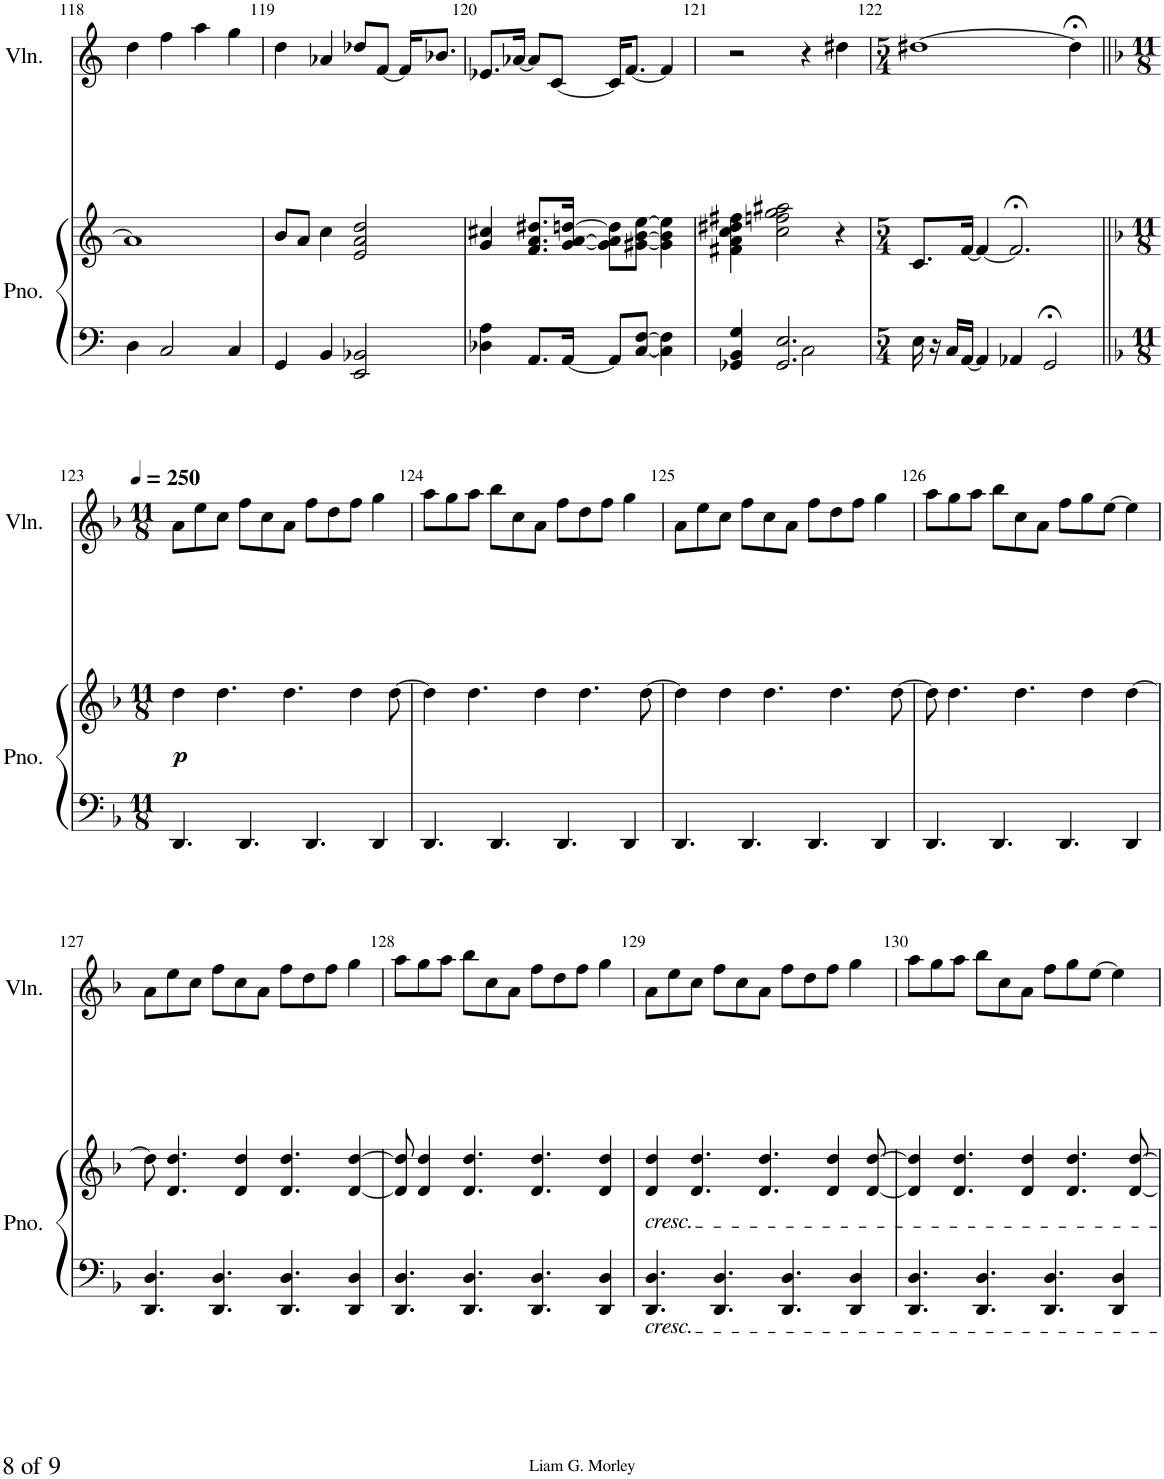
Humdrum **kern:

**kern	**kern	**dynam	**kern
*part2	*part2	*part2	*part1
*staff3	*staff2	*staff2/3	*staff1
*I"Piano	*	*	*I"Violin
*I'Pno.	*	*	*I'Vln.
!!LO:PB:g=z
*clefF4	*clefG2	*	*clefG2
*k[]	*k[]	*	*k[]
*M4/4	*M4/4	*	*M4/4
=118	=118	=118	=118
4D\	1a]	.	4dd\
2C/	.	.	4ff\
.	.	.	4aa\
4C/	.	.	4gg\
=119	=119	=119	=119
4GG/	8b/L	.	4dd\
.	8a/J	.	.
4BB/	4cc\	.	4a-X/
2EE/ 2BB-X/	2e/ 2a/ 2dd/	.	8dd-X/L
.	.	.	[8f/J
.	.	.	16f/KL]
.	.	.	8.b-X/J
=120	=120	=120	=120
4D-X\ 4A\	4g/ 4cc#X/	.	8.e-X/L
.	.	.	[16a-X/Jk
8.AA/L	8.f/ 8.a/ 8.dd#X/L	.	8a-/L]
.	.	.	[8c/J
[16AA/Jk	[16g/ [16a/ [16ddn/Jk	.	.
8AA/L]	8g\] 8a\] 8dd\]L	.	16c/KL]
.	.	.	[8.f/J
[8C/ [8F/J	[8g#X\ [8b\ [8ee\J	.	.
4C\] 4F\]	4g#\] 4b\] 4ee\]	.	4f/]
=121	=121	=121	=121
*^	*	*	*
4GG-X/ 4BB/ 4G/	2ryy	4f#X\ 4a\ 4cc\ 4dd#X\ 4ff#X\	.	2r
2.GG-/ 2.E/	.	2cc\ 2ffn\ 2gg\ 2aa#X\	.	.
.	2C\	.	.	4r
.	.	4r	.	4dd#X\
*v	*v	*	*	*
=122	=122	=122	=122
*M5/4	*M5/4	*	*M5/4
16E\	8.c/L	.	[1dd#X
16r	.	.	.
16C/LL	.	.	.
[16AA/JJ	[16f/Jk	.	.
4AA/]	4f/_	.	.
4AA-X/	2.f;</]	.	.
2GG;</	.	.	.
.	.	.	4dd#;<\]
!!LO:LB:g=z
=123||	=123||	=123||	=123||
*k[b-]	*k[b-]	*	*k[b-]
*M11/8	*M11/8	*	*M11/8
*	*	*	*MM250
!	!	!LO:DY:b	!
4.DD/	4dd\	p	8a\L
.	.	.	8ee\
.	4.dd\	.	8cc\J
4.DD/	.	.	8ff\L
.	.	.	8cc\
.	4.dd\	.	8a\J
4.DD/	.	.	8ff\L
.	.	.	8dd\
.	4dd\	.	8ff\J
4DD/	.	.	4gg\
.	[8dd\	.	.
=124	=124	=124	=124
4.DD/	4dd\]	.	8aa\L
.	.	.	8gg\
.	4.dd\	.	8aa\J
4.DD/	.	.	8bb-\L
.	.	.	8cc\
.	4dd\	.	8a\J
4.DD/	.	.	8ff\L
.	4.dd\	.	8dd\
.	.	.	8ff\J
4DD/	.	.	4gg\
.	[8dd\	.	.
=125	=125	=125	=125
4.DD/	4dd\]	.	8a\L
.	.	.	8ee\
.	4dd\	.	8cc\J
4.DD/	.	.	8ff\L
.	4.dd\	.	8cc\
.	.	.	8a\J
4.DD/	.	.	8ff\L
.	4.dd\	.	8dd\
.	.	.	8ff\J
4DD/	.	.	4gg\
.	[8dd\	.	.
=126	=126	=126	=126
4.DD/	8dd\]	.	8aa\L
.	4.dd\	.	8gg\
.	.	.	8aa\J
4.DD/	.	.	8bb-\L
.	4.dd\	.	8cc\
.	.	.	8a\J
4.DD/	.	.	8ff\L
.	4dd\	.	8gg\
.	.	.	[8ee\J
4DD/	[4dd\	.	4ee\]
!!LO:LB:g=z
=127	=127	=127	=127
4.DD/ 4.D/	8dd\]	.	8a\L
.	4.d/ 4.dd/	.	8ee\
.	.	.	8cc\J
4.DD/ 4.D/	.	.	8ff\L
.	4d/ 4dd/	.	8cc\
.	.	.	8a\J
4.DD/ 4.D/	4.d/ 4.dd/	.	8ff\L
.	.	.	8dd\
.	.	.	8ff\J
4DD/ 4D/	[4d/ [4dd/	.	4gg\
=128	=128	=128	=128
4.DD/ 4.D/	8d/] 8dd/]	.	8aa\L
.	4d/ 4dd/	.	8gg\
.	.	.	8aa\J
4.DD/ 4.D/	4.d/ 4.dd/	.	8bb-\L
.	.	.	8cc\
.	.	.	8a\J
4.DD/ 4.D/	4.d/ 4.dd/	.	8ff\L
.	.	.	8dd\
.	.	.	8ff\J
4DD/ 4D/	4d/ 4dd/	.	4gg\
=129	=129	=129	=129
!	!LO:TX:b:i:t=cresc.	!	!
!LO:TX:b:i:t=cresc.	!	!	!
4.DD/ 4.D/	4d/ 4dd/	.	8a\L
.	.	.	8ee\
.	4.d/ 4.dd/	.	8cc\J
4.DD/ 4.D/	.	.	8ff\L
.	.	.	8cc\
.	4.d/ 4.dd/	.	8a\J
4.DD/ 4.D/	.	.	8ff\L
.	.	.	8dd\
.	4d/ 4dd/	.	8ff\J
4DD/ 4D/	.	.	4gg\
.	[8d/ [8dd/	.	.
=130	=130	=130	=130
4.DD/ 4.D/	4d/] 4dd/]	.	8aa\L
.	.	.	8gg\
.	4.d/ 4.dd/	.	8aa\J
4.DD/ 4.D/	.	.	8bb-\L
.	.	.	8cc\
.	4d/ 4dd/	.	8a\J
4.DD/ 4.D/	.	.	8ff\L
.	4.d/ 4.dd/	.	8gg\
.	.	.	[8ee\J
4DD/ 4D/	.	.	4ee\]
.	[8d/ [8dd/	.	.
=	=	=	=
*-	*-	*-	*-
